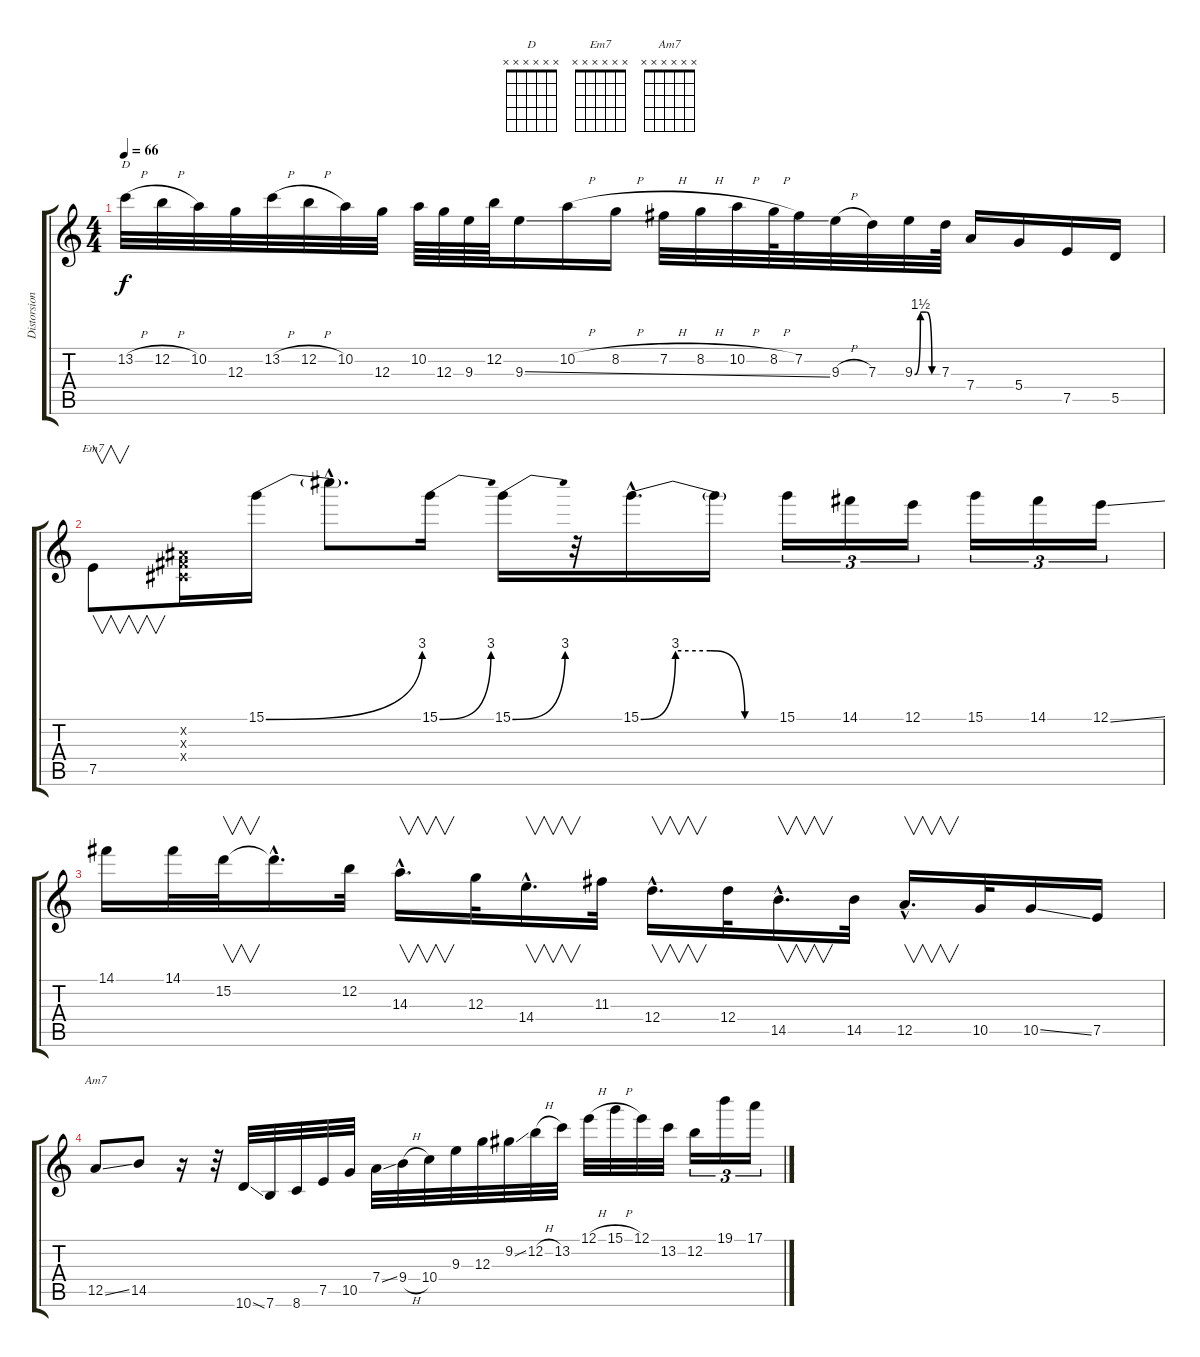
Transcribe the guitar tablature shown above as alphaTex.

\track ("Distorsion" "Distorsion") {instrument distortionguitar}
\staff {score tabs}
\tuning (E4 B3 G3 D3 A2 E2) {hide}
\chord ("D" x x x x x x) {firstfret 0}
\chord ("Em7" x x x x x x) {firstfret 0}
\chord ("Am7" x x x x x x) {firstfret 0}
\ts (4 4)
\tempo 66
\clef g2
\ks c
13.2{h}.32{ch "D" dy f} 12.2{h}.32 10.2.32 12.3.32 13.2{h}.32 12.2{h}.32 10.2.32 12.3.32 10.2.64 12.3.64 9.3.64 12.2.64 9.3{ss}.16 10.2{h}.16 8.2{h}.16 7.2{h}.32 8.2{h}.32 10.2{h}.32 8.2{h}.64 7.2.32 9.3{h}.32 7.3.32 9.3{be (custom 0 0 15 6 30 6 45 0 60 0)}.32 7.3.64 7.4.16 5.4.16 7.5.16 5.5.16 |
7.5.8{v ch "Em7"} (-1.2{x} -1.3{x} -1.4{x}).16 15.1{be (bend 0 0 60 12)}.16 15.1{hac t}.8{d} 15.1{be (bend 0 0 60 12)}.16 15.1{be (bend 0 0 60 12)}.16 r.32 15.1{be (custom 0 0 15 12 30 12 45 0 60 0) hac}.16{d} 15.1{t}.16 15.1.16{tu (3 2)} 14.1.16{tu (3 2)} 12.1.16{tu (3 2)} 15.1.16{tu (3 2)} 14.1.16{tu (3 2)} 12.1{ss}.16{tu (3 2)} |
14.1.16 14.1.32 15.2.32{v} 15.2{hac t}.16{d} 12.2.32 14.3{hac}.16{v d} 12.3.32 14.4{hac}.16{v d} 11.3.32 12.4{hac}.16{v d} 12.4.32 14.5{hac}.16{v d} 14.5.32 12.5{hac}.16{v d} 10.5.32 10.5{ss}.16 7.5.16 |
12.5{ss}.8{ch "Am7"} 14.5.8 r.16 r.32 10.6{ss}.32 7.6.32 8.6.32 7.5.32 10.5.32 7.4{ss}.32 9.4{h}.32 10.4.32 9.3.32 12.3.32 9.2{ss}.32 12.2{h}.32 13.2.32 12.1{h}.32 15.1{h}.32 12.1.32 13.2.32 12.2.16{tu (3 2)} 19.1.16{tu (3 2)} 17.1.16{tu (3 2)}
